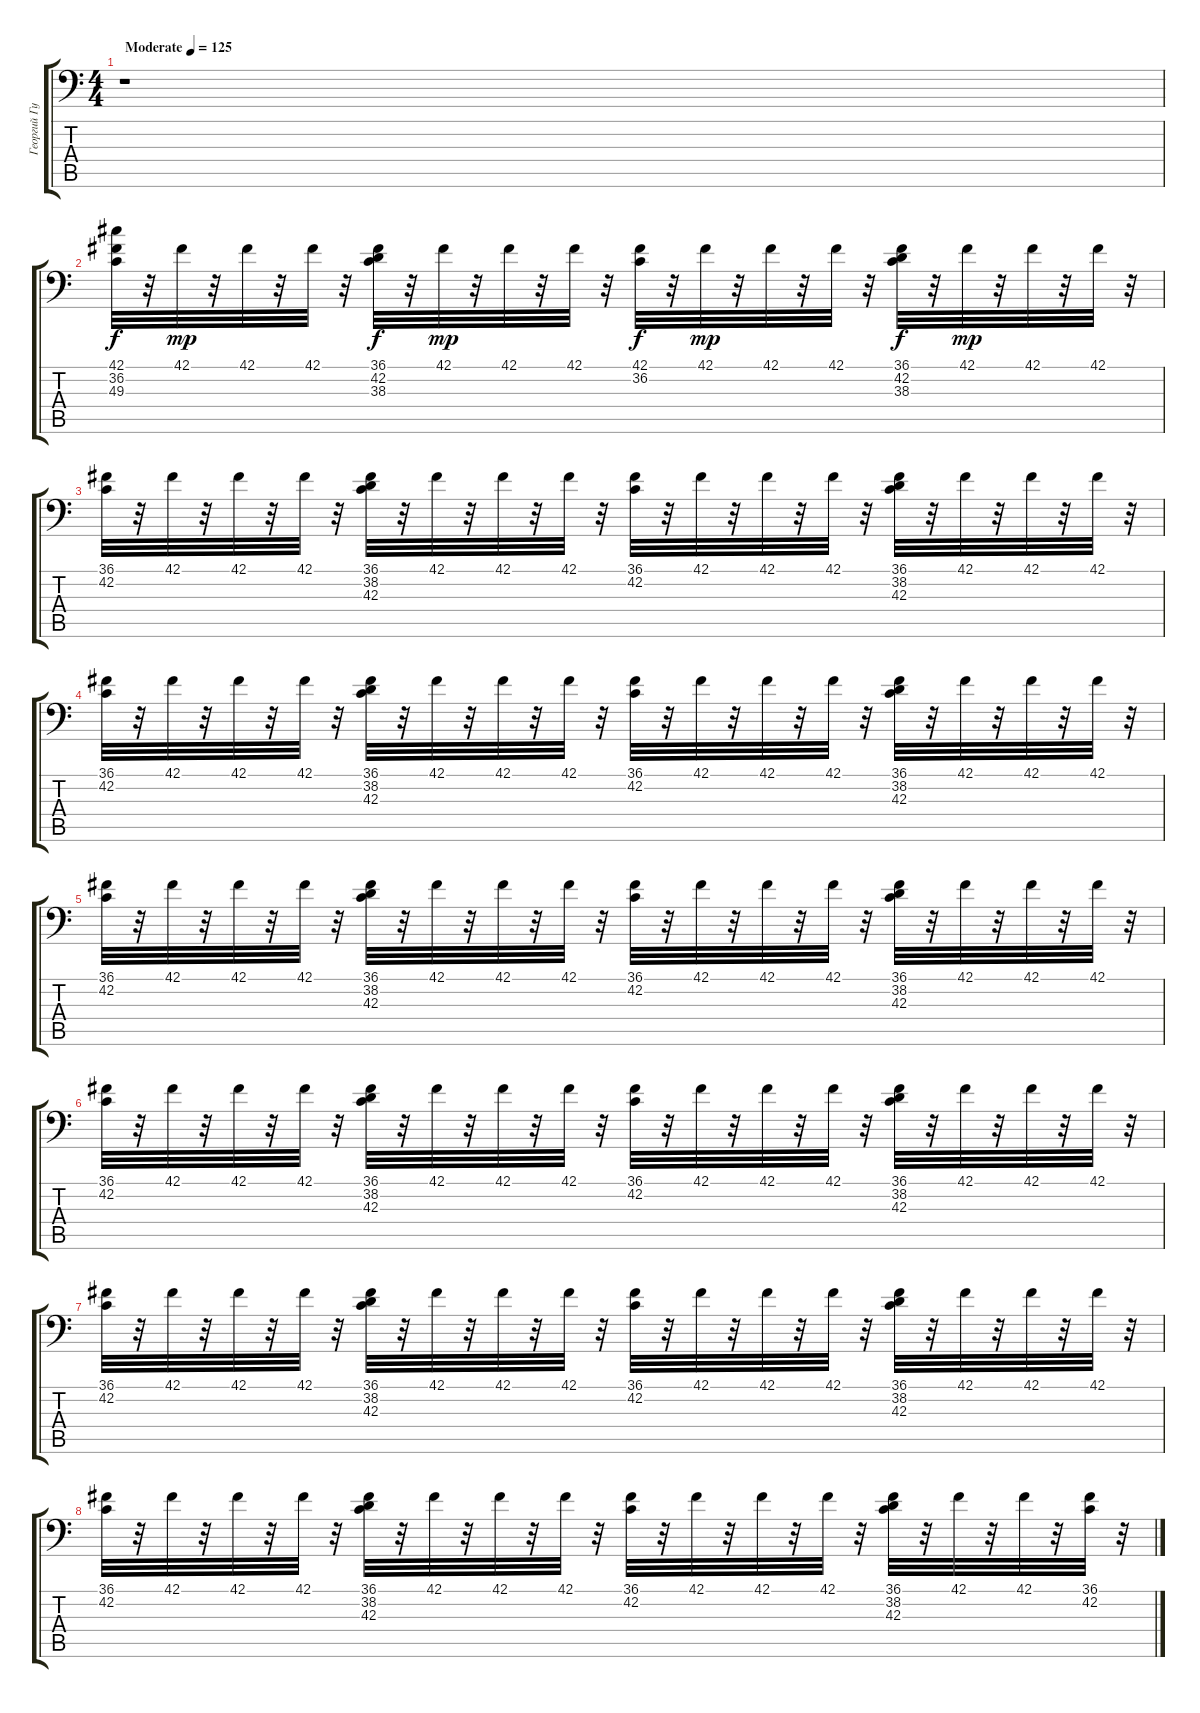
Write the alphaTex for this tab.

\track ("Георгий Гурьянов" "Георгий Гу") {instrument acousticgrandpiano}
\staff {score tabs}
\tuning (C-1 C-1 C-1 C-1 C-1 C-1) {hide}
\ts (4 4)
\tempo (125 "Moderate")
\clef f4
\ks c
r.1{dy f instrument acousticgrandpiano} |
(42.1 36.2 49.3).32 r.32 42.1.32{dy mp} r.32 42.1.32 r.32 42.1.32 r.32 (36.1 42.2 38.3).32{dy f} r.32 42.1.32{dy mp} r.32 42.1.32 r.32 42.1.32 r.32 (42.1 36.2).32{dy f} r.32 42.1.32{dy mp} r.32 42.1.32 r.32 42.1.32 r.32 (36.1 42.2 38.3).32{dy f} r.32 42.1.32{dy mp} r.32 42.1.32 r.32 42.1.32 r.32 |
(36.1 42.2).32 r.32 42.1.32 r.32 42.1.32 r.32 42.1.32 r.32 (36.1 38.2 42.3).32 r.32 42.1.32 r.32 42.1.32 r.32 42.1.32 r.32 (36.1 42.2).32 r.32 42.1.32 r.32 42.1.32 r.32 42.1.32 r.32 (36.1 38.2 42.3).32 r.32 42.1.32 r.32 42.1.32 r.32 42.1.32 r.32 |
(36.1 42.2).32 r.32 42.1.32 r.32 42.1.32 r.32 42.1.32 r.32 (36.1 38.2 42.3).32 r.32 42.1.32 r.32 42.1.32 r.32 42.1.32 r.32 (36.1 42.2).32 r.32 42.1.32 r.32 42.1.32 r.32 42.1.32 r.32 (36.1 38.2 42.3).32 r.32 42.1.32 r.32 42.1.32 r.32 42.1.32 r.32 |
(36.1 42.2).32 r.32 42.1.32 r.32 42.1.32 r.32 42.1.32 r.32 (36.1 38.2 42.3).32 r.32 42.1.32 r.32 42.1.32 r.32 42.1.32 r.32 (36.1 42.2).32 r.32 42.1.32 r.32 42.1.32 r.32 42.1.32 r.32 (36.1 38.2 42.3).32 r.32 42.1.32 r.32 42.1.32 r.32 42.1.32 r.32 |
(36.1 42.2).32 r.32 42.1.32 r.32 42.1.32 r.32 42.1.32 r.32 (36.1 38.2 42.3).32 r.32 42.1.32 r.32 42.1.32 r.32 42.1.32 r.32 (36.1 42.2).32 r.32 42.1.32 r.32 42.1.32 r.32 42.1.32 r.32 (36.1 38.2 42.3).32 r.32 42.1.32 r.32 42.1.32 r.32 42.1.32 r.32 |
(36.1 42.2).32 r.32 42.1.32 r.32 42.1.32 r.32 42.1.32 r.32 (36.1 38.2 42.3).32 r.32 42.1.32 r.32 42.1.32 r.32 42.1.32 r.32 (36.1 42.2).32 r.32 42.1.32 r.32 42.1.32 r.32 42.1.32 r.32 (36.1 38.2 42.3).32 r.32 42.1.32 r.32 42.1.32 r.32 42.1.32 r.32 |
(36.1 42.2).32 r.32 42.1.32 r.32 42.1.32 r.32 42.1.32 r.32 (36.1 38.2 42.3).32 r.32 42.1.32 r.32 42.1.32 r.32 42.1.32 r.32 (36.1 42.2).32 r.32 42.1.32 r.32 42.1.32 r.32 42.1.32 r.32 (36.1 38.2 42.3).32 r.32 42.1.32 r.32 42.1.32 r.32 (36.1 42.2).32 r.32
